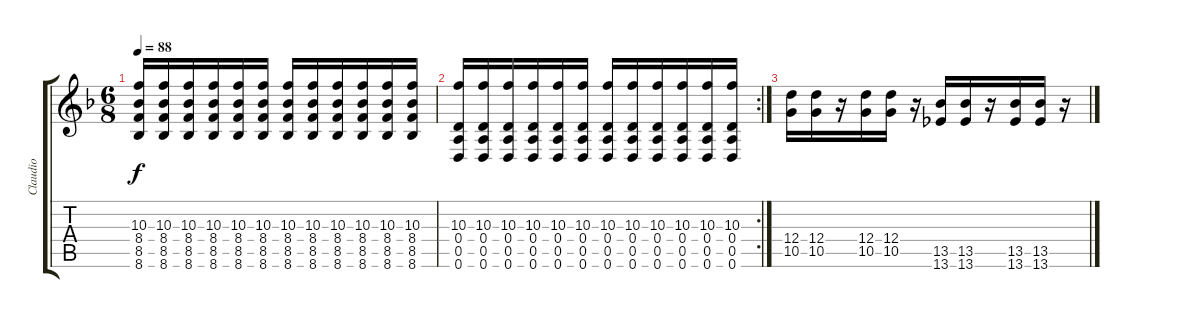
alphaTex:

\track ("Claudio" "Claudio") {instrument electricguitarjazz}
\staff {score tabs}
\tuning (E4 B3 G3 D3 A2 D2) {hide}
\ts (6 8)
\tempo 88
\clef g2
\ks f
(10.3 8.4 8.5 8.6).16{dy f} (10.3 8.4 8.5 8.6).16 (10.3 8.4 8.5 8.6).16 (10.3 8.4 8.5 8.6).16 (10.3 8.4 8.5 8.6).16 (10.3 8.4 8.5 8.6).16 (10.3 8.4 8.5 8.6).16 (10.3 8.4 8.5 8.6).16 (10.3 8.4 8.5 8.6).16 (10.3 8.4 8.5 8.6).16 (10.3 8.4 8.5 8.6).16 (10.3 8.4 8.5 8.6).16 |
\rc 2
(10.3 0.4 0.5 0.6).16 (10.3 0.4 0.5 0.6).16 (10.3 0.4 0.5 0.6).16 (10.3 0.4 0.5 0.6).16 (10.3 0.4 0.5 0.6).16 (10.3 0.4 0.5 0.6).16 (10.3 0.4 0.5 0.6).16 (10.3 0.4 0.5 0.6).16 (10.3 0.4 0.5 0.6).16 (10.3 0.4 0.5 0.6).16 (10.3 0.4 0.5 0.6).16 (10.3 0.4 0.5 0.6).16 |
(12.4 10.5).16 (12.4 10.5).16 r.16 (12.4 10.5).16 (12.4 10.5).16 r.16 (13.5 13.6).16 (13.5 13.6).16 r.16 (13.5 13.6).16 (13.5 13.6).16 r.16
